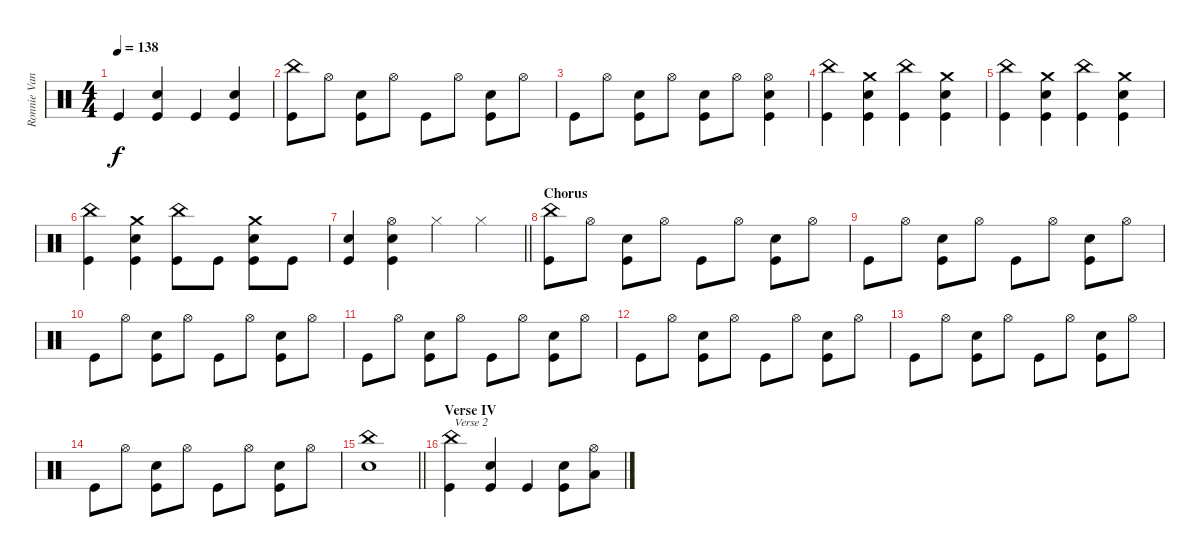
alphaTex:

\track ("Ronnie Vannucci Jr.'s drums" "Ronnie Van") {instrument percussion}
\staff {score}
\articulation defaults
\ts (4 4)
\tempo 138
\clef neutral
\ks c "Kick (hit)".4{dy f}
("Snare (hit) 2" "Kick (hit)").4 "Kick (hit)".4 ("Snare (hit) 2" "Kick (hit)").4 |
("China (hit)" "Kick (hit)").8 "Hi-Hat (open)".8 ("Snare (hit) 2" "Kick (hit)").8 "Hi-Hat (open)".8 "Kick (hit)".8 "Hi-Hat (open)".8 ("Snare (hit) 2" "Kick (hit)").8 "Hi-Hat (open)".8 |
"Kick (hit)".8 "Hi-Hat (open)".8 ("Snare (hit) 2" "Kick (hit)").8 "Hi-Hat (open)".8 ("Snare (hit) 2" "Kick (hit)").8 "Hi-Hat (open)".8 ("Hi-Hat (open)" "Snare (hit) 2" "Kick (hit)").4 |
("China (hit)" "Kick (hit)").4 ("Crash medium (hit)" "Snare (hit) 2" "Kick (hit)").4 ("China (hit)" "Kick (hit)").4 ("Crash medium (hit)" "Snare (hit) 2" "Kick (hit)").4 |
("China (hit)" "Kick (hit)").4 ("Crash medium (hit)" "Snare (hit) 2" "Kick (hit)").4 ("China (hit)" "Kick (hit)").4 ("Crash medium (hit)" "Snare (hit) 2" "Kick (hit)").4 |
("China (hit)" "Kick (hit)").4 ("Crash medium (hit)" "Snare (hit) 2" "Kick (hit)").4 ("China (hit)" "Kick (hit)").8 "Kick (hit)".8 ("Crash medium (hit)" "Snare (hit) 2" "Kick (hit)").8 "Kick (hit)".8 |
\barLineRight lightlight
("Snare (hit) 2" "Kick (hit)").4 ("Hi-Hat (open)" "Snare (hit) 2" "Kick (hit)").4 "Hi-Hat (closed)".4 "Hi-Hat (closed)".4 |
\section ("" "Chorus")
("China (hit)" "Kick (hit)").8 "Hi-Hat (open)".8 ("Snare (hit) 2" "Kick (hit)").8 "Hi-Hat (open)".8 "Kick (hit)".8 "Hi-Hat (open)".8 ("Snare (hit) 2" "Kick (hit)").8 "Hi-Hat (open)".8 |
"Kick (hit)".8 "Hi-Hat (open)".8 ("Snare (hit) 2" "Kick (hit)").8 "Hi-Hat (open)".8 "Kick (hit)".8 "Hi-Hat (open)".8 ("Snare (hit) 2" "Kick (hit)").8 "Hi-Hat (open)".8 |
"Kick (hit)".8 "Hi-Hat (open)".8 ("Snare (hit) 2" "Kick (hit)").8 "Hi-Hat (open)".8 "Kick (hit)".8 "Hi-Hat (open)".8 ("Snare (hit) 2" "Kick (hit)").8 "Hi-Hat (open)".8 |
"Kick (hit)".8 "Hi-Hat (open)".8 ("Snare (hit) 2" "Kick (hit)").8 "Hi-Hat (open)".8 "Kick (hit)".8 "Hi-Hat (open)".8 ("Snare (hit) 2" "Kick (hit)").8 "Hi-Hat (open)".8 |
"Kick (hit)".8 "Hi-Hat (open)".8 ("Snare (hit) 2" "Kick (hit)").8 "Hi-Hat (open)".8 "Kick (hit)".8 "Hi-Hat (open)".8 ("Snare (hit) 2" "Kick (hit)").8 "Hi-Hat (open)".8 |
"Kick (hit)".8 "Hi-Hat (open)".8 ("Snare (hit) 2" "Kick (hit)").8 "Hi-Hat (open)".8 "Kick (hit)".8 "Hi-Hat (open)".8 ("Snare (hit) 2" "Kick (hit)").8 "Hi-Hat (open)".8 |
"Kick (hit)".8 "Hi-Hat (open)".8 ("Snare (hit) 2" "Kick (hit)").8 "Hi-Hat (open)".8 "Kick (hit)".8 "Hi-Hat (open)".8 ("Snare (hit) 2" "Kick (hit)").8 "Hi-Hat (open)".8 |
\barLineRight lightlight
("China (hit)" "Snare (hit) 2").1 |
\section ("" "Verse IV")
("China (hit)" "Kick (hit)").4{txt "Verse 2"} ("Snare (hit) 2" "Kick (hit)").4 "Kick (hit)".4 ("Snare (hit) 2" "Kick (hit)").8 ("Hi-Hat (open)" "Low Tom (hit)").8
